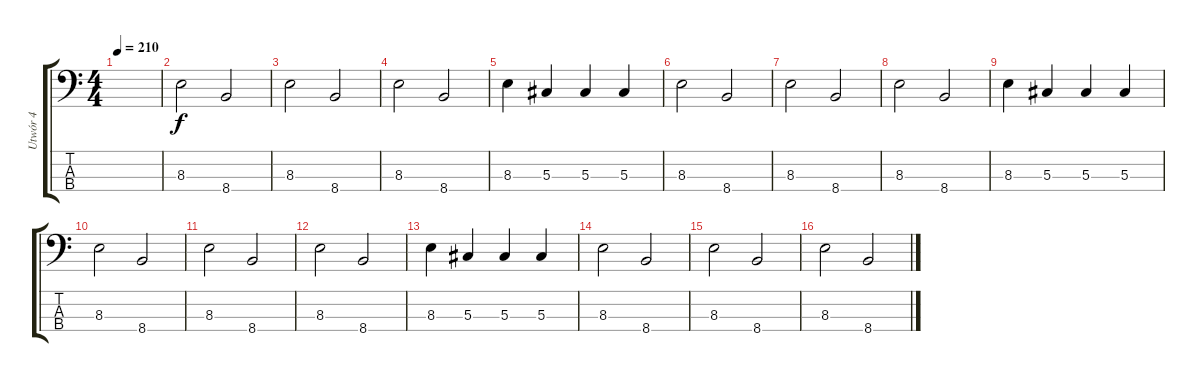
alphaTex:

\track ("Utwór 4" "Utwór 4") {instrument electricbasspick}
\staff {score tabs}
\tuning (Gb2 Db2 Ab1 Eb1) {hide}
\ts (4 4)
\tempo 210
\clef f4
\ks c
|
8.3.2 8.4.2 |
8.3.2 8.4.2 |
8.3.2 8.4.2 |
8.3.4 5.3.4 5.3.4 5.3.4 |
8.3.2 8.4.2 |
8.3.2 8.4.2 |
8.3.2 8.4.2 |
8.3.4 5.3.4 5.3.4 5.3.4 |
8.3.2 8.4.2 |
8.3.2 8.4.2 |
8.3.2 8.4.2 |
8.3.4 5.3.4 5.3.4 5.3.4 |
8.3.2 8.4.2 |
8.3.2 8.4.2 |
8.3.2 8.4.2
